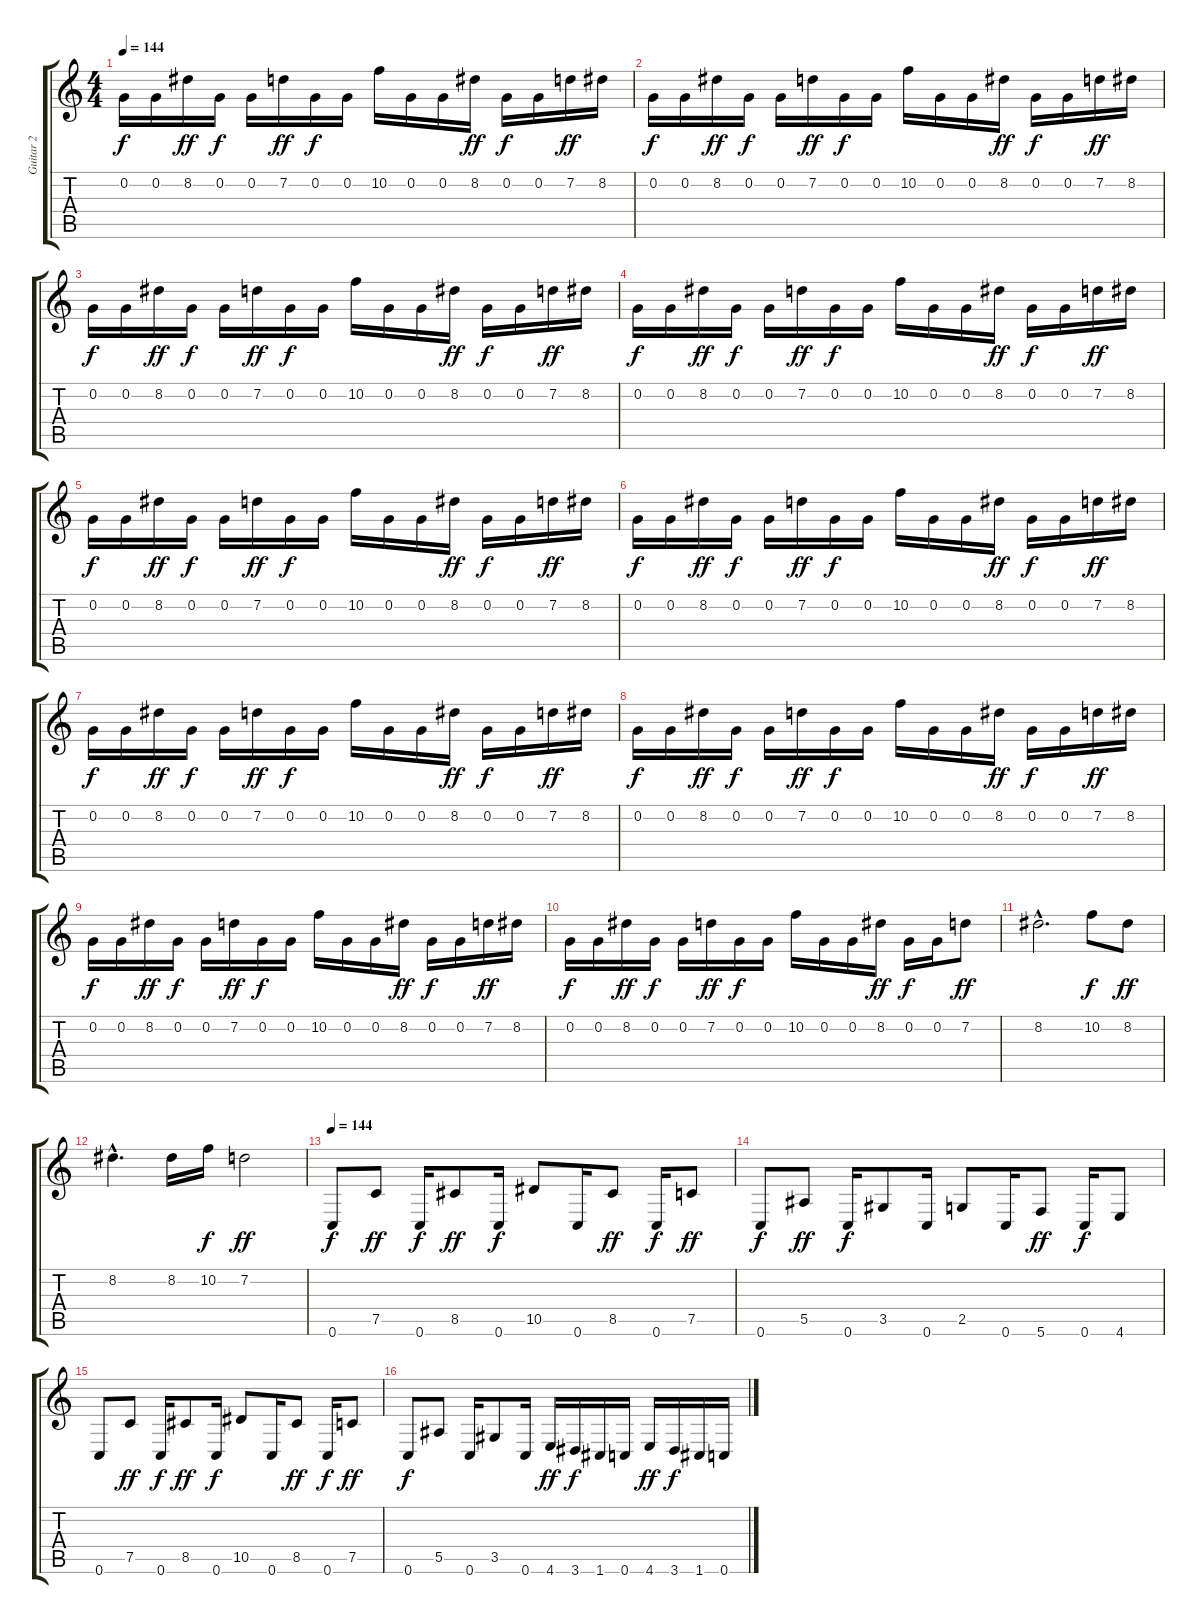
\track ("Guitar 2" "Guitar 2") {instrument overdrivenguitar}
\staff {score tabs}
\tuning (C4 G3 Eb3 Bb2 F2 C2) {hide}
\ts (4 4)
\tempo 144
\clef g2
\ks c
0.2.16{dy f} 0.2.16 8.2.16{dy ff} 0.2.16{dy f} 0.2.16 7.2.16{dy ff} 0.2.16{dy f} 0.2.16 10.2.16 0.2.16 0.2.16 8.2.16{dy ff} 0.2.16{dy f} 0.2.16 7.2.16{dy ff} 8.2.16 |
0.2.16{dy f} 0.2.16 8.2.16{dy ff} 0.2.16{dy f} 0.2.16 7.2.16{dy ff} 0.2.16{dy f} 0.2.16 10.2.16 0.2.16 0.2.16 8.2.16{dy ff} 0.2.16{dy f} 0.2.16 7.2.16{dy ff} 8.2.16 |
0.2.16{dy f} 0.2.16 8.2.16{dy ff} 0.2.16{dy f} 0.2.16 7.2.16{dy ff} 0.2.16{dy f} 0.2.16 10.2.16 0.2.16 0.2.16 8.2.16{dy ff} 0.2.16{dy f} 0.2.16 7.2.16{dy ff} 8.2.16 |
0.2.16{dy f} 0.2.16 8.2.16{dy ff} 0.2.16{dy f} 0.2.16 7.2.16{dy ff} 0.2.16{dy f} 0.2.16 10.2.16 0.2.16 0.2.16 8.2.16{dy ff} 0.2.16{dy f} 0.2.16 7.2.16{dy ff} 8.2.16 |
0.2.16{dy f} 0.2.16 8.2.16{dy ff} 0.2.16{dy f} 0.2.16 7.2.16{dy ff} 0.2.16{dy f} 0.2.16 10.2.16 0.2.16 0.2.16 8.2.16{dy ff} 0.2.16{dy f} 0.2.16 7.2.16{dy ff} 8.2.16 |
0.2.16{dy f} 0.2.16 8.2.16{dy ff} 0.2.16{dy f} 0.2.16 7.2.16{dy ff} 0.2.16{dy f} 0.2.16 10.2.16 0.2.16 0.2.16 8.2.16{dy ff} 0.2.16{dy f} 0.2.16 7.2.16{dy ff} 8.2.16 |
0.2.16{dy f} 0.2.16 8.2.16{dy ff} 0.2.16{dy f} 0.2.16 7.2.16{dy ff} 0.2.16{dy f} 0.2.16 10.2.16 0.2.16 0.2.16 8.2.16{dy ff} 0.2.16{dy f} 0.2.16 7.2.16{dy ff} 8.2.16 |
0.2.16{dy f} 0.2.16 8.2.16{dy ff} 0.2.16{dy f} 0.2.16 7.2.16{dy ff} 0.2.16{dy f} 0.2.16 10.2.16 0.2.16 0.2.16 8.2.16{dy ff} 0.2.16{dy f} 0.2.16 7.2.16{dy ff} 8.2.16 |
0.2.16{dy f} 0.2.16 8.2.16{dy ff} 0.2.16{dy f} 0.2.16 7.2.16{dy ff} 0.2.16{dy f} 0.2.16 10.2.16 0.2.16 0.2.16 8.2.16{dy ff} 0.2.16{dy f} 0.2.16 7.2.16{dy ff} 8.2.16 |
0.2.16{dy f} 0.2.16 8.2.16{dy ff} 0.2.16{dy f} 0.2.16 7.2.16{dy ff} 0.2.16{dy f} 0.2.16 10.2.16 0.2.16 0.2.16 8.2.16{dy ff} 0.2.16{dy f} 0.2.16 7.2.8{dy ff} |
8.2{hac}.2{d} 10.2.8{dy f} 8.2.8{dy ff} |
8.2{hac}.4{d} 8.2.16 10.2.16{dy f} 7.2.2{dy ff} |
\tempo 144
0.6.8{dy f} 7.5.8{dy ff} 0.6.16{dy f} 8.5.8{dy ff} 0.6.16{dy f} 10.5.8 0.6.16 8.5.8{dy ff} 0.6.16{dy f} 7.5.8{dy ff} |
0.6.8{dy f} 5.5.8{dy ff} 0.6.16{dy f} 3.5.8 0.6.16 2.5.8 0.6.16 5.6.8{dy ff} 0.6.16{dy f} 4.6.8 |
0.6.8 7.5.8{dy ff} 0.6.16{dy f} 8.5.8{dy ff} 0.6.16{dy f} 10.5.8 0.6.16 8.5.8{dy ff} 0.6.16{dy f} 7.5.8{dy ff} |
0.6.8{dy f} 5.5.8 0.6.16 3.5.8 0.6.16 4.6.16{dy ff} 3.6.16{dy f} 1.6.16 0.6.16 4.6.16{dy ff} 3.6.16{dy f} 1.6.16 0.6.16
